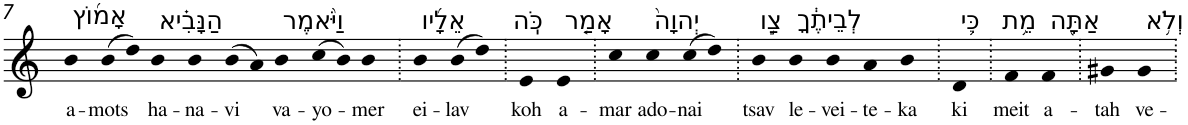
**kern	**text
*part1	*part1
*staff1	*staff1
*I"Piano	*
*I'Pno	*
!!LO:PB:g=z
*clefG2	*
*k[]	*
=7	=7
!LO:TX:a:t=אָמ֜וֹץ	!
!	!LO:LY:b
4b	a-
!	!LO:LY:b
(8b	-mots
8dd)	.
!LO:TX:a:t=הַנָּבִ֗יא	!
!	!LO:LY:b
4b	ha-
!	!LO:LY:b
4b	-na-
!	!LO:LY:b
(8b	-vi
8a)	.
!LO:TX:a:t=וַיֹּ֨אמֶר	!
!	!LO:LY:b
4b	va-
!	!LO:LY:b
(8cc	-yo-
8b)	.
!	!LO:LY:b
4b	-mer
=8.	=8.
!LO:TX:a:t=אֵלָ֜יו	!
!	!LO:LY:b
4b	ei-
!	!LO:LY:b
(8b	-lav
8dd)	.
=9.	=9.
!LO:TX:a:t=כֹּֽה	!
!	!LO:LY:b
4e	koh
!LO:TX:a:t=אָמַ֤ר	!
!	!LO:LY:b
4e	a-
=10.	=10.
!	!LO:LY:b
4cc	-mar
!LO:TX:a:t=יְהוָה֙	!
!	!LO:LY:b
4cc	ado-
!	!LO:LY:b
(8cc	-nai
8dd)	.
=11.	=11.
!LO:TX:a:t=צַ֣ו	!
!	!LO:LY:b
4b	tsav
!LO:TX:a:t=לְבֵיתֶ֔ךָ	!
!	!LO:LY:b
4b	le-
!	!LO:LY:b
4b	-vei-
!	!LO:LY:b
4a	-te-
!	!LO:LY:b
4b	-ka
=12.	=12.
!LO:TX:a:t=כִּ֛י	!
!	!LO:LY:b
4d	ki
=13.	=13.
!LO:TX:a:t=מֵ֥ת	!
!	!LO:LY:b
4f	meit
!LO:TX:a:t=אַתָּ֖ה	!
!	!LO:LY:b
4f	a-
=14.	=14.
!	!LO:LY:b
4g#X	-tah
!LO:TX:a:t=וְלֹ֥א	!
!	!LO:LY:b
4g#	ve-
=.	=.
*-	*-
